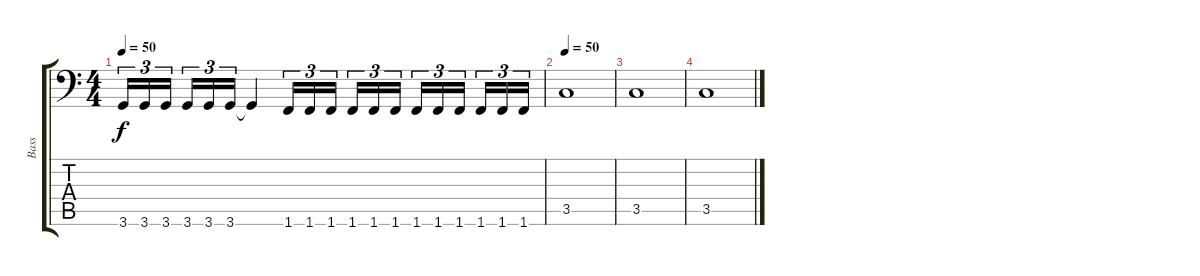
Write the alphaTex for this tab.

\track ("Bass" "Bass") {instrument acousticbass}
\staff {score tabs}
\tuning (E3 B2 G2 D2 A1 E1) {hide}
\ts (4 4)
\tempo 50
\clef f4
\ks c
3.6.16{tu (3 2) dy f} 3.6.16{tu (3 2)} 3.6.16{tu (3 2) beam splitsecondary} 3.6.16{tu (3 2)} 3.6.16{tu (3 2)} 3.6.16{tu (3 2)} 3.6{t}.4 1.6.16{tu (3 2)} 1.6.16{tu (3 2)} 1.6.16{tu (3 2) beam splitsecondary} 1.6.16{tu (3 2)} 1.6.16{tu (3 2)} 1.6.16{tu (3 2)} 1.6.16{tu (3 2)} 1.6.16{tu (3 2)} 1.6.16{tu (3 2) beam splitsecondary} 1.6.16{tu (3 2)} 1.6.16{tu (3 2)} 1.6.16{tu (3 2)} |
\tempo 50
3.5.1 |
3.5.1 |
3.5.1
